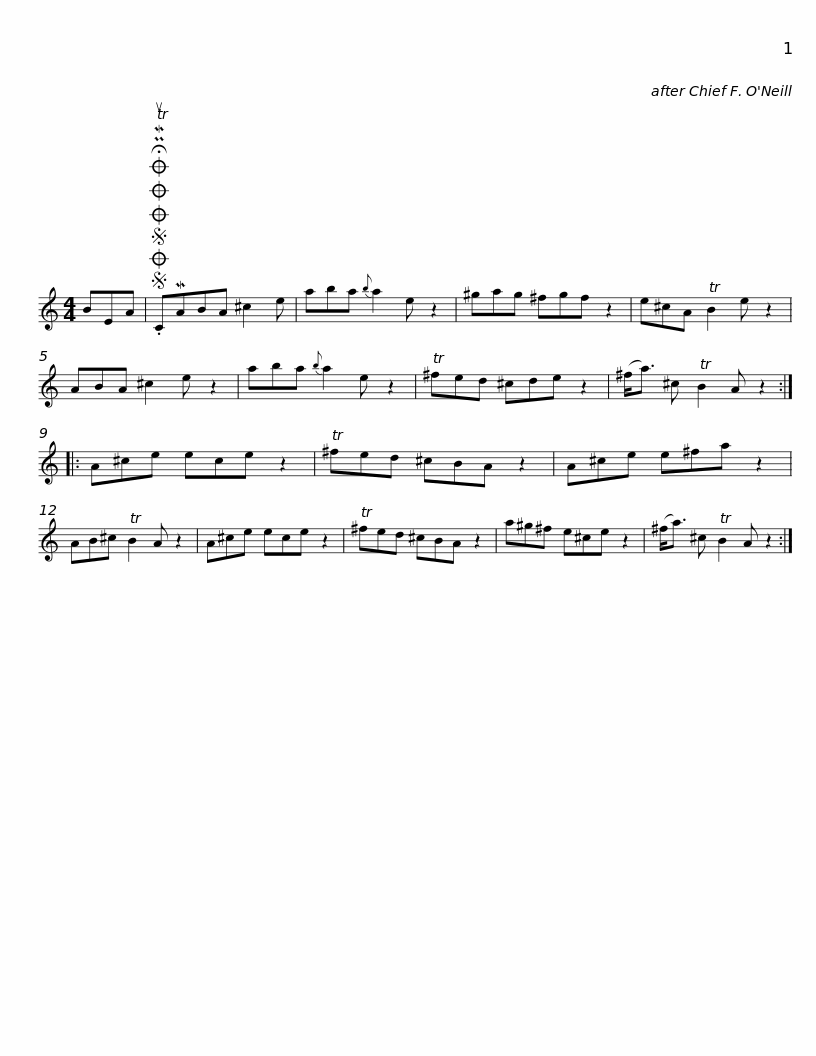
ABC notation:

X:1
L:1/8
M:4/4
I:linebreak $
K:C
V:1 treble
V:1
 BEA |SOSOOO .!fermata!PMTuCMABA ^c2 e | aba{b} a2 e z2 | ^gag ^fgf z2 | e^cA TB2 e z2 | %5
 ABA ^c2 e z2 |$ aba{b} a2 e z2 | T^fed ^cde z2 | (^f<a) ^c TB2 A z2 :: A^ce ece z2 | %10
 T^fed ^cBA z2 | A^ce e^fa z2 |$ AB^c TB2 A z2 | A^ce ece z2 | T^fed ^cBA z2 | %15
 a^g^f e^ce z2 | (^f<a) ^c TB2 A z2 :| %17
